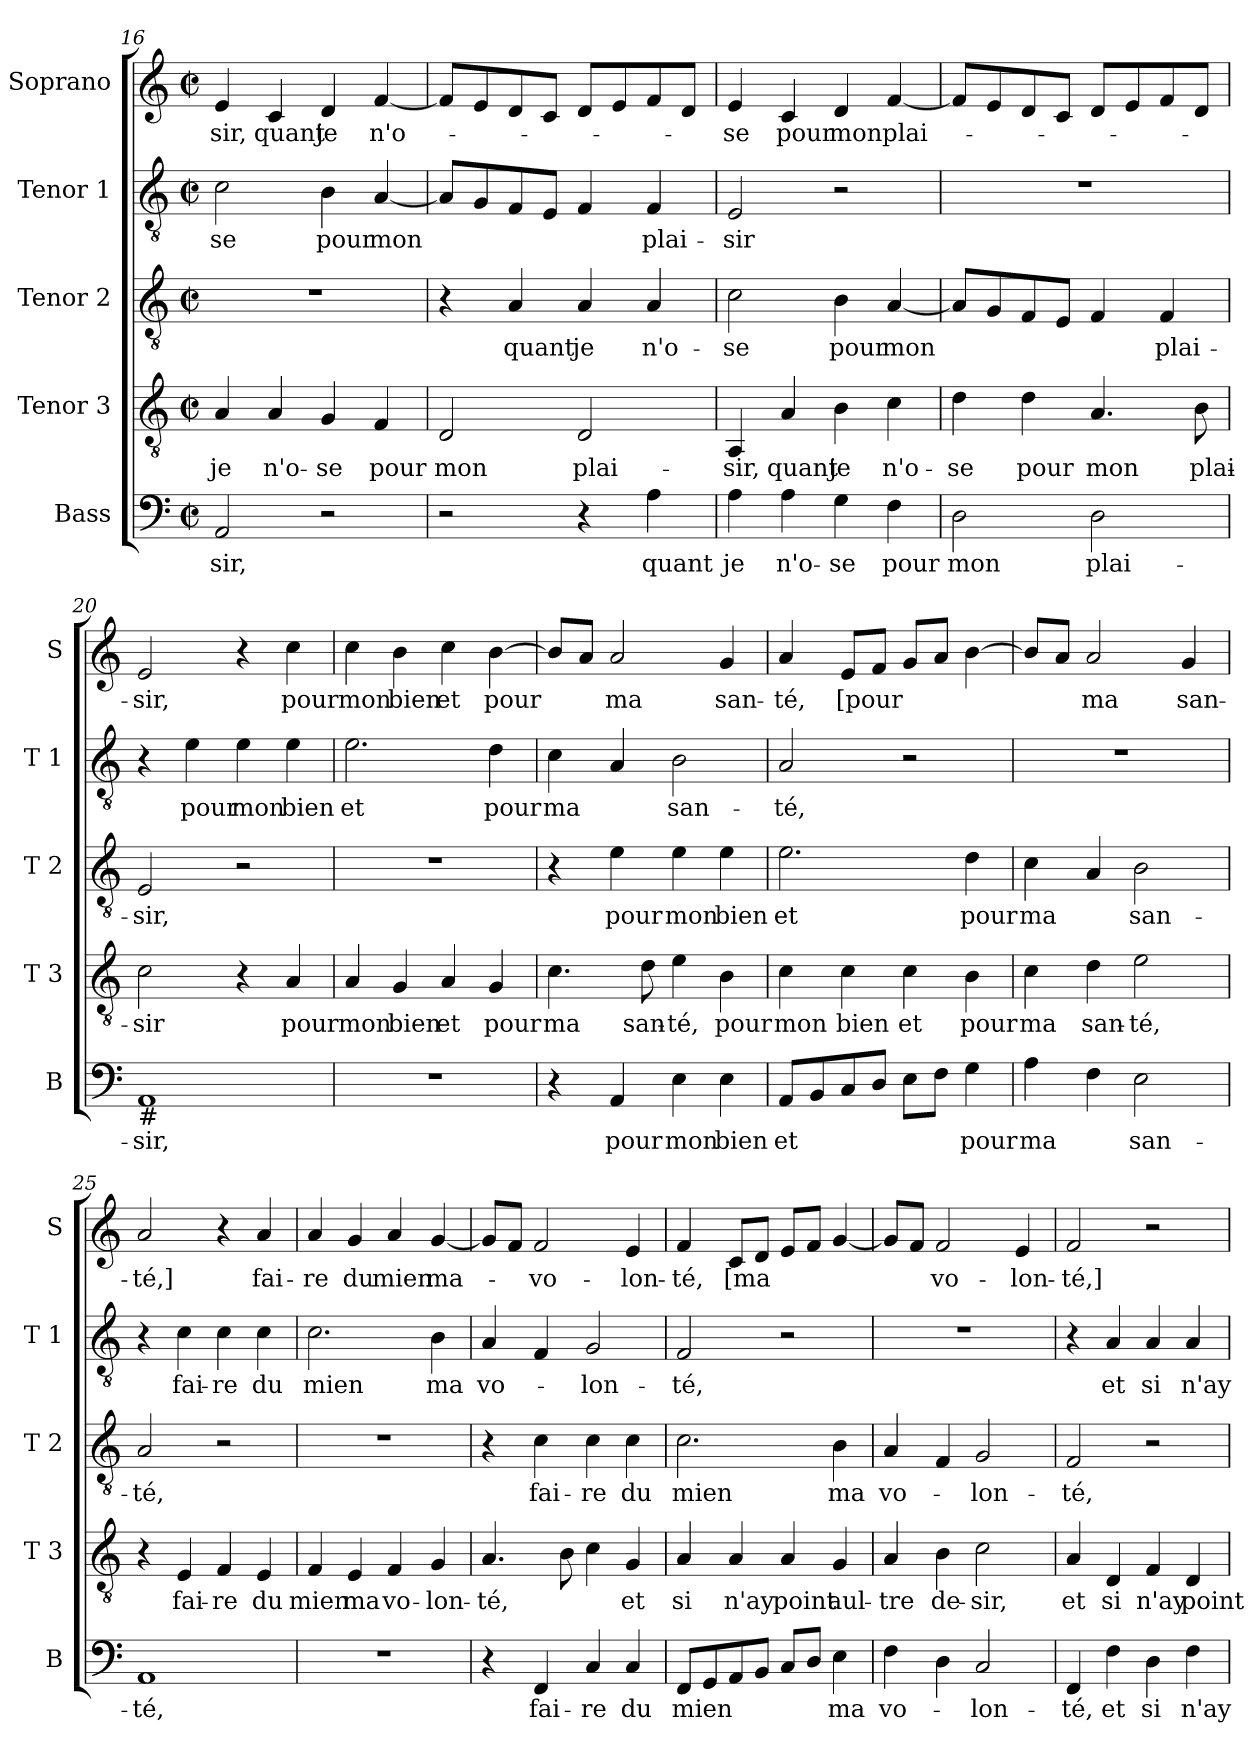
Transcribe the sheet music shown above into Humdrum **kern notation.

**kern	**text	**kern	**text	**kern	**text	**kern	**text	**kern	**text
*part5	*part5	*part4	*part4	*part3	*part3	*part2	*part2	*part1	*part1
*staff5	*staff5	*staff4	*staff4	*staff3	*staff3	*staff2	*staff2	*staff1	*staff1
*I"Bass	*	*I"Tenor 3	*	*I"Tenor 2	*	*I"Tenor 1	*	*I"Soprano	*
*I'B	*	*I'T 3	*	*I'T 2	*	*I'T 1	*	*I'S	*
!!LO:LB:g=z
*clefF4	*	*clefGv2	*	*clefGv2	*	*clefGv2	*	*clefG2	*
*k[]	*	*k[]	*	*k[]	*	*k[]	*	*k[]	*
*C:	*	*C:	*	*C:	*	*C:	*	*C:	*
*M2/2	*	*M2/2	*	*M2/2	*	*M2/2	*	*M2/2	*
*met(c|)	*	*met(c|)	*	*met(c|)	*	*met(c|)	*	*met(c|)	*
=16	=16	=16	=16	=16	=16	=16	=16	=16	=16
2AA/	-sir,	4A/	je	1r	.	2c\	-se	4e/	-sir,
.	.	4A/	n'o-	.	.	.	.	4c/	quant
2r	.	4G/	-se	.	.	4B\	pour	4d/	je
.	.	4F/	pour	.	.	[4A/	mon	[4f/	n'o-
=17	=17	=17	=17	=17	=17	=17	=17	=17	=17
2r	.	2D/	mon	4r	.	8A/L]	.	8f/L]	.
.	.	.	.	.	.	8G/	.	8e/	.
.	.	.	.	4A/	quant	8F/	.	8d/	.
.	.	.	.	.	.	8E/J	.	8c/J	.
4r	.	2D/	plai-	4A/	je	4F/	.	8d/L	.
.	.	.	.	.	.	.	.	8e/	.
4A\	quant	.	.	4A/	n'o-	4F/	plai-	8f/	.
.	.	.	.	.	.	.	.	8d/J	.
=18	=18	=18	=18	=18	=18	=18	=18	=18	=18
4A\	je	4AA/	-sir,	2c\	-se	2E/	-sir	4e/	-se
4A\	n'o-	4A/	quant	.	.	.	.	4c/	pour
4G\	-se	4B\	je	4B\	pour	2r	.	4d/	mon
4F\	pour	4c\	n'o-	[4A/	mon	.	.	[4f/	plai-
=19	=19	=19	=19	=19	=19	=19	=19	=19	=19
2D\	mon	4d\	-se	8A/L]	.	1r	.	8f/L]	.
.	.	.	.	8G/	.	.	.	8e/	.
.	.	4d\	pour	8F/	.	.	.	8d/	.
.	.	.	.	8E/J	.	.	.	8c/J	.
2D\	plai-	4.A/	mon	4F/	.	.	.	8d/L	.
.	.	.	.	.	.	.	.	8e/	.
.	.	.	.	4F/	plai-	.	.	8f/	.
.	.	8B\	plai-	.	.	.	.	8d/J	.
=20	=20	=20	=20	=20	=20	=20	=20	=20	=20
!LO:TX:b:t=#	!	!	!	!	!	!	!	!	!
1AA	-sir,	2c\	-sir	2E/	-sir,	4r	.	2e/	-sir,
.	.	.	.	.	.	4e\	pour	.	.
.	.	4r	.	2r	.	4e\	mon	4r	.
.	.	4A/	pour	.	.	4e\	bien	4cc\	pour
!!LO:LB:g=z
=21	=21	=21	=21	=21	=21	=21	=21	=21	=21
1r	.	4A/	mon	1r	.	2.e\	et	4cc\	mon
.	.	4G/	bien	.	.	.	.	4b\	bien
.	.	4A/	et	.	.	.	.	4cc\	et
.	.	4G/	pour	.	.	4d\	pour	[4b\	pour
=22	=22	=22	=22	=22	=22	=22	=22	=22	=22
4r	.	4.c\	ma	4r	.	4c\	ma	8b/L]	.
.	.	.	.	.	.	.	.	8a/J	.
4AA/	pour	.	.	4e\	pour	4A/	.	2a/	ma
.	.	8d\	san-	.	.	.	.	.	.
4E\	mon	4e\	-té,	4e\	mon	2B\	san-	.	.
4E\	bien	4B\	pour	4e\	bien	.	.	4g/	san-
=23	=23	=23	=23	=23	=23	=23	=23	=23	=23
8AA/L	et	4c\	mon	2.e\	et	2A/	-té,	4a/	-té,
8BB/	.	.	.	.	.	.	.	.	.
8C/	.	4c\	bien	.	.	.	.	8e/L	[pour
8D/J	.	.	.	.	.	.	.	8f/J	.
8E\L	.	4c\	et	.	.	2r	.	8g/L	.
8F\J	.	.	.	.	.	.	.	8a/J	.
4G\	pour	4B\	pour	4d\	pour	.	.	[4b\	.
=24	=24	=24	=24	=24	=24	=24	=24	=24	=24
4A\	ma	4c\	ma	4c\	ma	1r	.	8b/L]	.
.	.	.	.	.	.	.	.	8a/J	.
4F\	.	4d\	san-	4A/	.	.	.	2a/	ma
2E\	san-	2e\	-té,	2B\	san-	.	.	.	.
.	.	.	.	.	.	.	.	4g/	san-
=25	=25	=25	=25	=25	=25	=25	=25	=25	=25
1AA	-té,	4r	.	2A/	-té,	4r	.	2a/	-té,]
.	.	4E/	fai-	.	.	4c\	fai-	.	.
.	.	4F/	-re	2r	.	4c\	-re	4r	.
.	.	4E/	du	.	.	4c\	du	4a/	fai-
!!LO:PB:g=z
=26	=26	=26	=26	=26	=26	=26	=26	=26	=26
1r	.	4F/	mien	1r	.	2.c\	mien	4a/	-re
.	.	4E/	ma	.	.	.	.	4g/	du
.	.	4F/	vo-	.	.	.	.	4a/	mien
.	.	4G/	-lon-	.	.	4B\	ma	[4g/	ma-
=27	=27	=27	=27	=27	=27	=27	=27	=27	=27
4r	.	4.A/	-té,	4r	.	4A/	vo-	8g/L]	.
.	.	.	.	.	.	.	.	8f/J	.
4FF/	fai-	.	.	4c\	fai-	4F/	.	2f/	-vo-
.	.	8B\	.	.	.	.	.	.	.
4C/	-re	4c\	.	4c\	-re	2G/	-lon-	.	.
4C/	du	4G/	et	4c\	du	.	.	4e/	-lon-
=28	=28	=28	=28	=28	=28	=28	=28	=28	=28
8FF/L	mien	4A/	si	2.c\	mien	2F/	-té,	4f/	-té,
8GG/	.	.	.	.	.	.	.	.	.
8AA/	.	4A/	n'ay	.	.	.	.	8c/L	[ma
8BB/J	.	.	.	.	.	.	.	8d/J	.
8C/L	.	4A/	point	.	.	2r	.	8e/L	.
8D/J	.	.	.	.	.	.	.	8f/J	.
4E\	ma	4G/	aul-	4B\	ma	.	.	[4g/	.
=29	=29	=29	=29	=29	=29	=29	=29	=29	=29
4F\	vo-	4A/	-tre	4A/	vo-	1r	.	8g/L]	.
.	.	.	.	.	.	.	.	8f/J	.
4D\	.	4B\	de-	4F/	.	.	.	2f/	vo-
2C/	-lon-	2c\	-sir,	2G/	-lon-	.	.	.	.
.	.	.	.	.	.	.	.	4e/	-lon-
=30	=30	=30	=30	=30	=30	=30	=30	=30	=30
4FF/	-té,	4A/	et	2F/	-té,	4r	.	2f/	-té,]
4F\	et	4D/	si	.	.	4A/	et	.	.
4D\	si	4F/	n'ay	2r	.	4A/	si	2r	.
4F\	n'ay	4D/	point	.	.	4A/	n'ay	.	.
=	=	=	=	=	=	=	=	=	=
*-	*-	*-	*-	*-	*-	*-	*-	*-	*-
